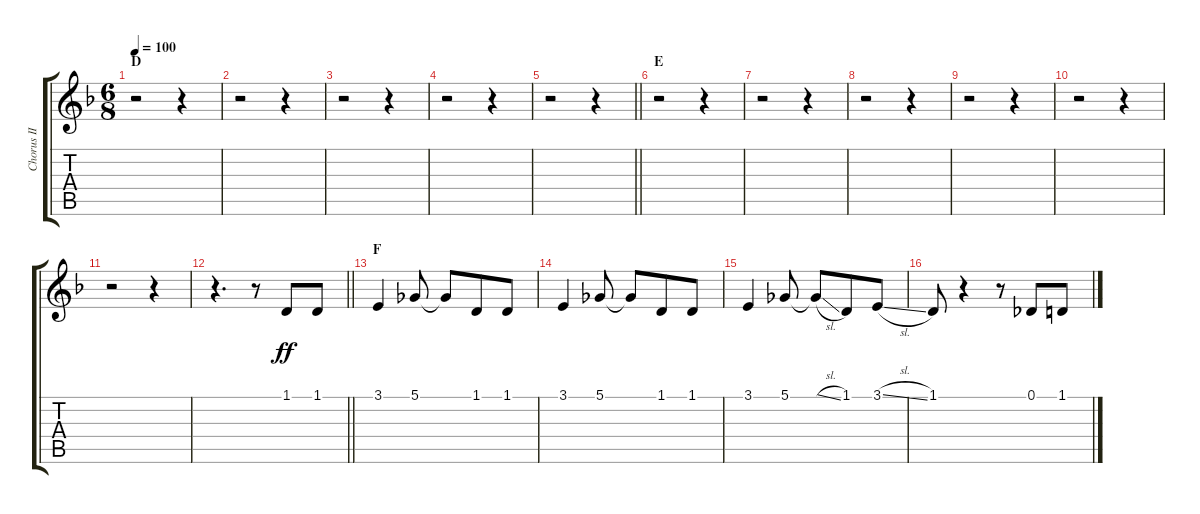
\track ("Chorus II" "Chorus II") {instrument voiceoohs}
\staff {score tabs}
\tuning (Db4 Ab3 E3 B2 Gb2 B1) {hide}
\ts (6 8)
\section ("" "D")
\tempo 100
\clef g2
\ks f
r.2{dy ff} r.4 |
r.2 r.4 |
r.2 r.4 |
r.2 r.4 |
\barLineRight lightlight
r.2 r.4 |
\section ("" "E")
r.2 r.4 |
r.2 r.4 |
r.2 r.4 |
r.2 r.4 |
r.2 r.4 |
r.2 r.4 |
\barLineRight lightlight
r.4{d} r.8 1.1.8 1.1.8 |
\section ("" "F")
3.1.4 5.1.8 5.1{t}.8 1.1.8 1.1.8 |
3.1.4 5.1.8 5.1{t}.8 1.1.8 1.1.8 |
3.1.4 5.1.8 5.1{sl t}.8 1.1.8 3.1{sl}.8 |
1.1.8 r.4 r.8 0.1.8 1.1.8
